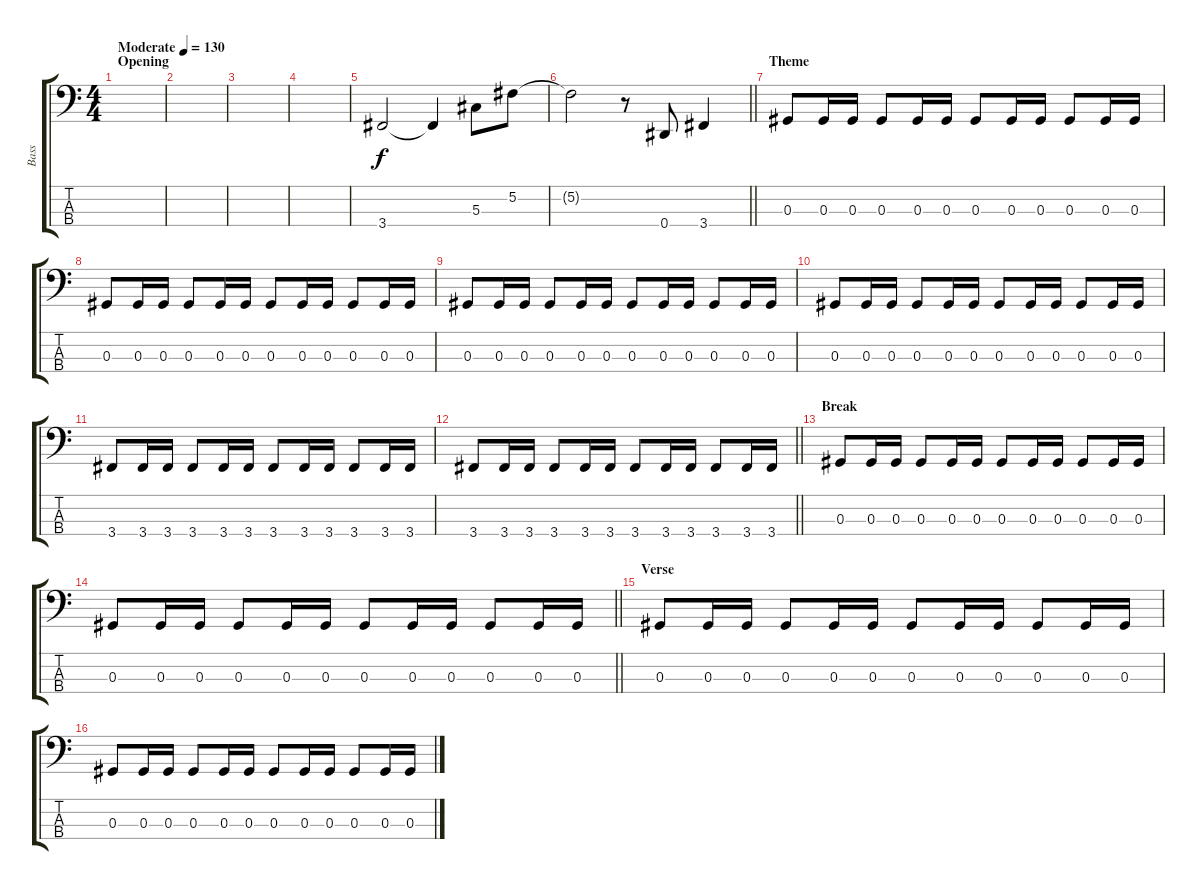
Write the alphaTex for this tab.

\track ("Bass" "Bass") {instrument electricbassfinger}
\staff {score tabs}
\tuning (Gb2 Db2 Ab1 Eb1) {hide}
\ts (4 4)
\section ("" "Opening")
\tempo (130 "Moderate")
\clef f4
\ks c
|
|
|
|
3.4.2 3.4{t}.4 5.3.8 5.2.8 |
\barLineRight lightlight
5.2{t}.2 r.8 0.4.8 3.4.4 |
\section ("" "Theme")
0.3.8 0.3.16 0.3.16 0.3.8 0.3.16 0.3.16 0.3.8 0.3.16 0.3.16 0.3.8 0.3.16 0.3.16 |
0.3.8 0.3.16 0.3.16 0.3.8 0.3.16 0.3.16 0.3.8 0.3.16 0.3.16 0.3.8 0.3.16 0.3.16 |
0.3.8 0.3.16 0.3.16 0.3.8 0.3.16 0.3.16 0.3.8 0.3.16 0.3.16 0.3.8 0.3.16 0.3.16 |
0.3.8 0.3.16 0.3.16 0.3.8 0.3.16 0.3.16 0.3.8 0.3.16 0.3.16 0.3.8 0.3.16 0.3.16 |
3.4.8 3.4.16 3.4.16 3.4.8 3.4.16 3.4.16 3.4.8 3.4.16 3.4.16 3.4.8 3.4.16 3.4.16 |
\barLineRight lightlight
3.4.8 3.4.16 3.4.16 3.4.8 3.4.16 3.4.16 3.4.8 3.4.16 3.4.16 3.4.8 3.4.16 3.4.16 |
\section ("" "Break")
0.3.8 0.3.16 0.3.16 0.3.8 0.3.16 0.3.16 0.3.8 0.3.16 0.3.16 0.3.8 0.3.16 0.3.16 |
\barLineRight lightlight
0.3.8 0.3.16 0.3.16 0.3.8 0.3.16 0.3.16 0.3.8 0.3.16 0.3.16 0.3.8 0.3.16 0.3.16 |
\section ("" "Verse")
0.3.8 0.3.16 0.3.16 0.3.8 0.3.16 0.3.16 0.3.8 0.3.16 0.3.16 0.3.8 0.3.16 0.3.16 |
0.3.8 0.3.16 0.3.16 0.3.8 0.3.16 0.3.16 0.3.8 0.3.16 0.3.16 0.3.8 0.3.16 0.3.16
